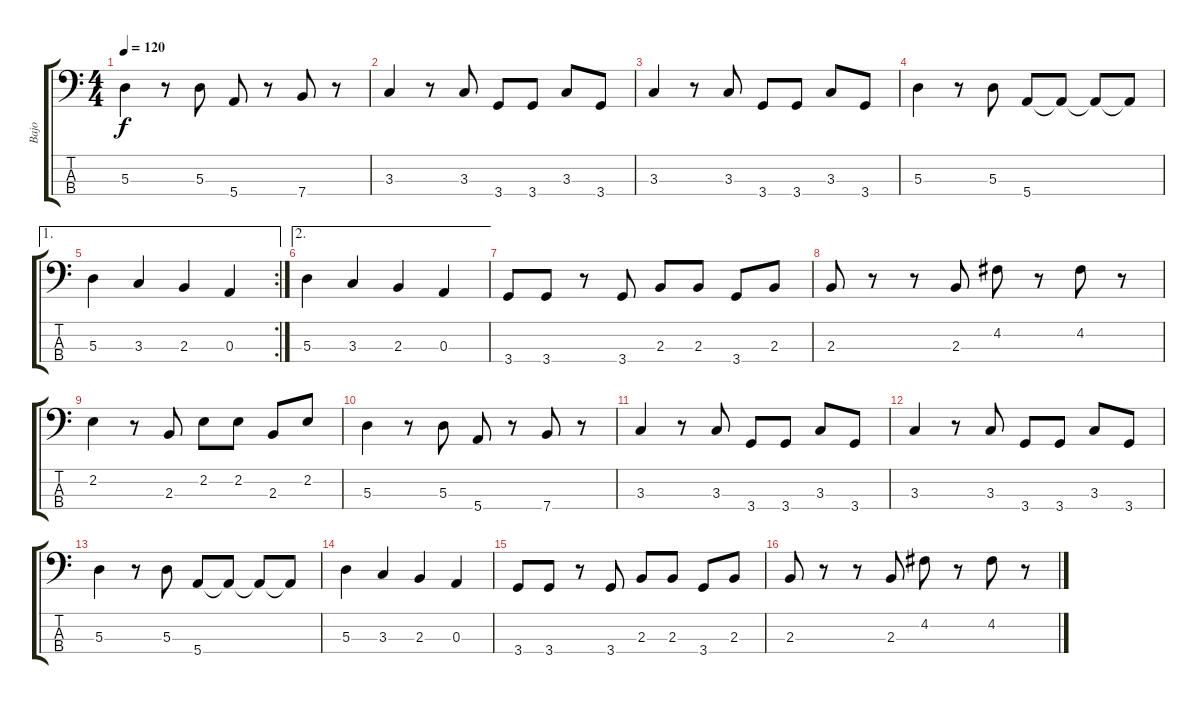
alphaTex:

\track ("Bajo" "Bajo") {instrument electricbassfinger}
\staff {score tabs}
\tuning (G2 D2 A1 E1) {hide}
\ts (4 4)
\tempo 120
\clef f4
\ks c
5.3.4{dy f} r.8 5.3.8 5.4.8 r.8 7.4.8 r.8 |
3.3.4 r.8 3.3.8 3.4.8 3.4.8 3.3.8 3.4.8 |
3.3.4 r.8 3.3.8 3.4.8 3.4.8 3.3.8 3.4.8 |
5.3.4 r.8 5.3.8 5.4.8 5.4{t}.8 5.4{t}.8 5.4{t}.8 |
\ae 1
\rc 2
5.3.4 3.3.4 2.3.4 0.3.4 |
\ae 2
5.3.4 3.3.4 2.3.4 0.3.4 |
3.4.8 3.4.8 r.8 3.4.8 2.3.8 2.3.8 3.4.8 2.3.8 |
2.3.8 r.8 r.8 2.3.8 4.2.8 r.8 4.2.8 r.8 |
2.2.4 r.8 2.3.8 2.2.8 2.2.8 2.3.8 2.2.8 |
5.3.4 r.8 5.3.8 5.4.8 r.8 7.4.8 r.8 |
3.3.4 r.8 3.3.8 3.4.8 3.4.8 3.3.8 3.4.8 |
3.3.4 r.8 3.3.8 3.4.8 3.4.8 3.3.8 3.4.8 |
5.3.4 r.8 5.3.8 5.4.8 5.4{t}.8 5.4{t}.8 5.4{t}.8 |
5.3.4 3.3.4 2.3.4 0.3.4 |
3.4.8 3.4.8 r.8 3.4.8 2.3.8 2.3.8 3.4.8 2.3.8 |
2.3.8 r.8 r.8 2.3.8 4.2.8 r.8 4.2.8 r.8
